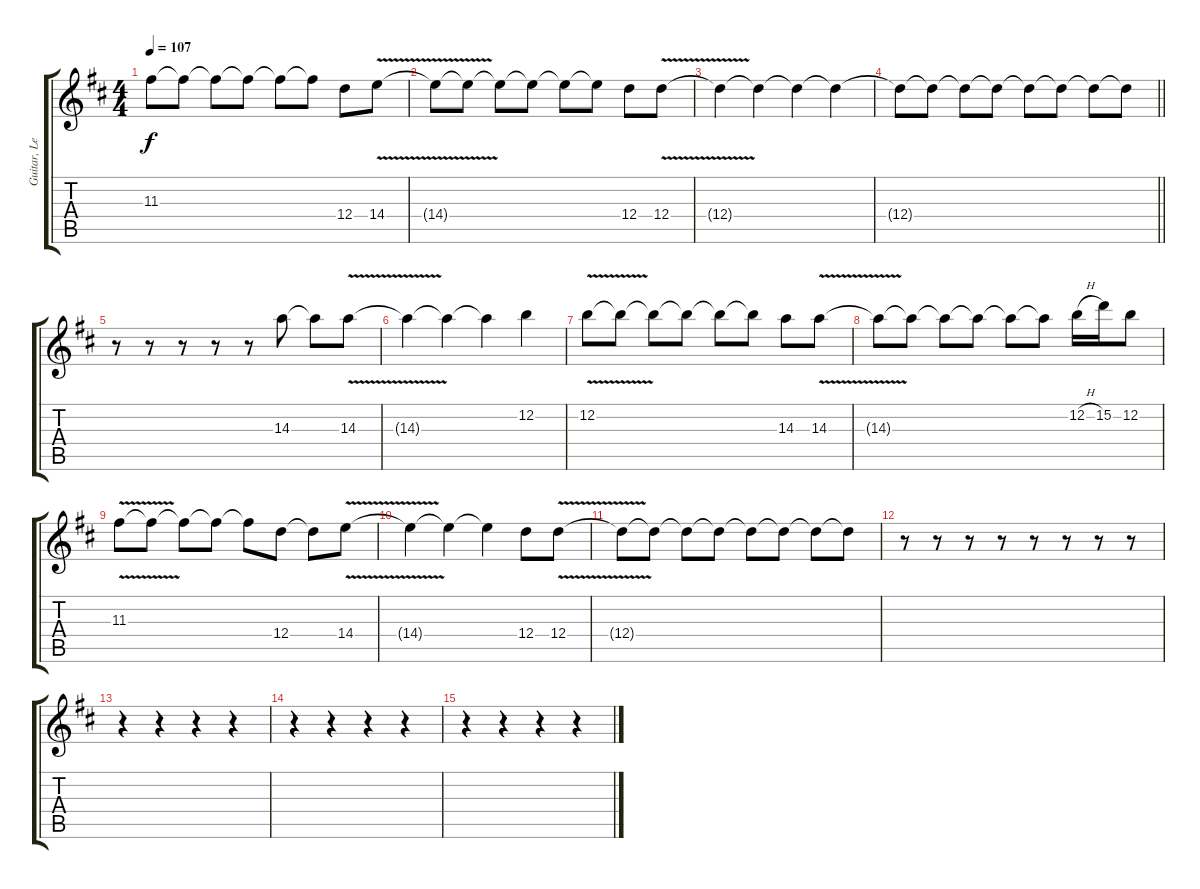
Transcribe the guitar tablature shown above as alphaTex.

\track ("Guitar, Lead" "Guitar, Le") {mute instrument distortionguitar}
\staff {score tabs}
\tuning (E4 B3 G3 D3 A2 E2) {hide}
\ts (4 4)
\tempo 107
\clef g2
\ks d
11.3{t}.8{dy f} 11.3{t}.8 11.3{t}.8 11.3{t}.8 11.3{t}.8 11.3{t}.8 12.4.8 14.4{v}.8 |
14.4{v t}.8 14.4{t}.8 14.4{t}.8 14.4{t}.8 14.4{t}.8 14.4{t}.8 12.4.8 12.4{v}.8 |
12.4{t}.4 12.4{t}.4 12.4{t}.4 12.4{t}.4 |
\barLineRight lightlight
12.4{t}.8 12.4{t}.8 12.4{t}.8 12.4{t}.8 12.4{t}.8 12.4{t}.8 12.4{t}.8 12.4{t}.8 |
r.8 r.8 r.8 r.8 r.8 14.3.8 14.3{t}.8 14.3{v}.8 |
14.3{t}.4 14.3{t}.4 14.3{t}.4 12.2.4 |
12.2{v}.8 12.2{t}.8 12.2{t}.8 12.2{t}.8 12.2{t}.8 12.2{t}.8 14.3.8 14.3{v}.8 |
14.3{t}.8 14.3{t}.8 14.3{t}.8 14.3{t}.8 14.3{t}.8 14.3{t}.8 12.2{h}.16 15.2.16 12.2.8 |
11.3{v}.8 11.3{t}.8 11.3{t}.8 11.3{t}.8 11.3{t}.8 12.4.8 12.4{t}.8 14.4{v}.8 |
14.4{t}.4 14.4{t}.4 14.4{t}.4 12.4.8 12.4{v}.8 |
12.4{t}.8 12.4{t}.8 12.4{t}.8 12.4{t}.8 12.4{t}.8 12.4{t}.8 12.4{t}.8 12.4{t}.8 |
r.8 r.8 r.8 r.8 r.8 r.8 r.8 r.8 |
r.4 r.4 r.4 r.4 |
r.4 r.4 r.4 r.4 |
r.4 r.4 r.4 r.4
